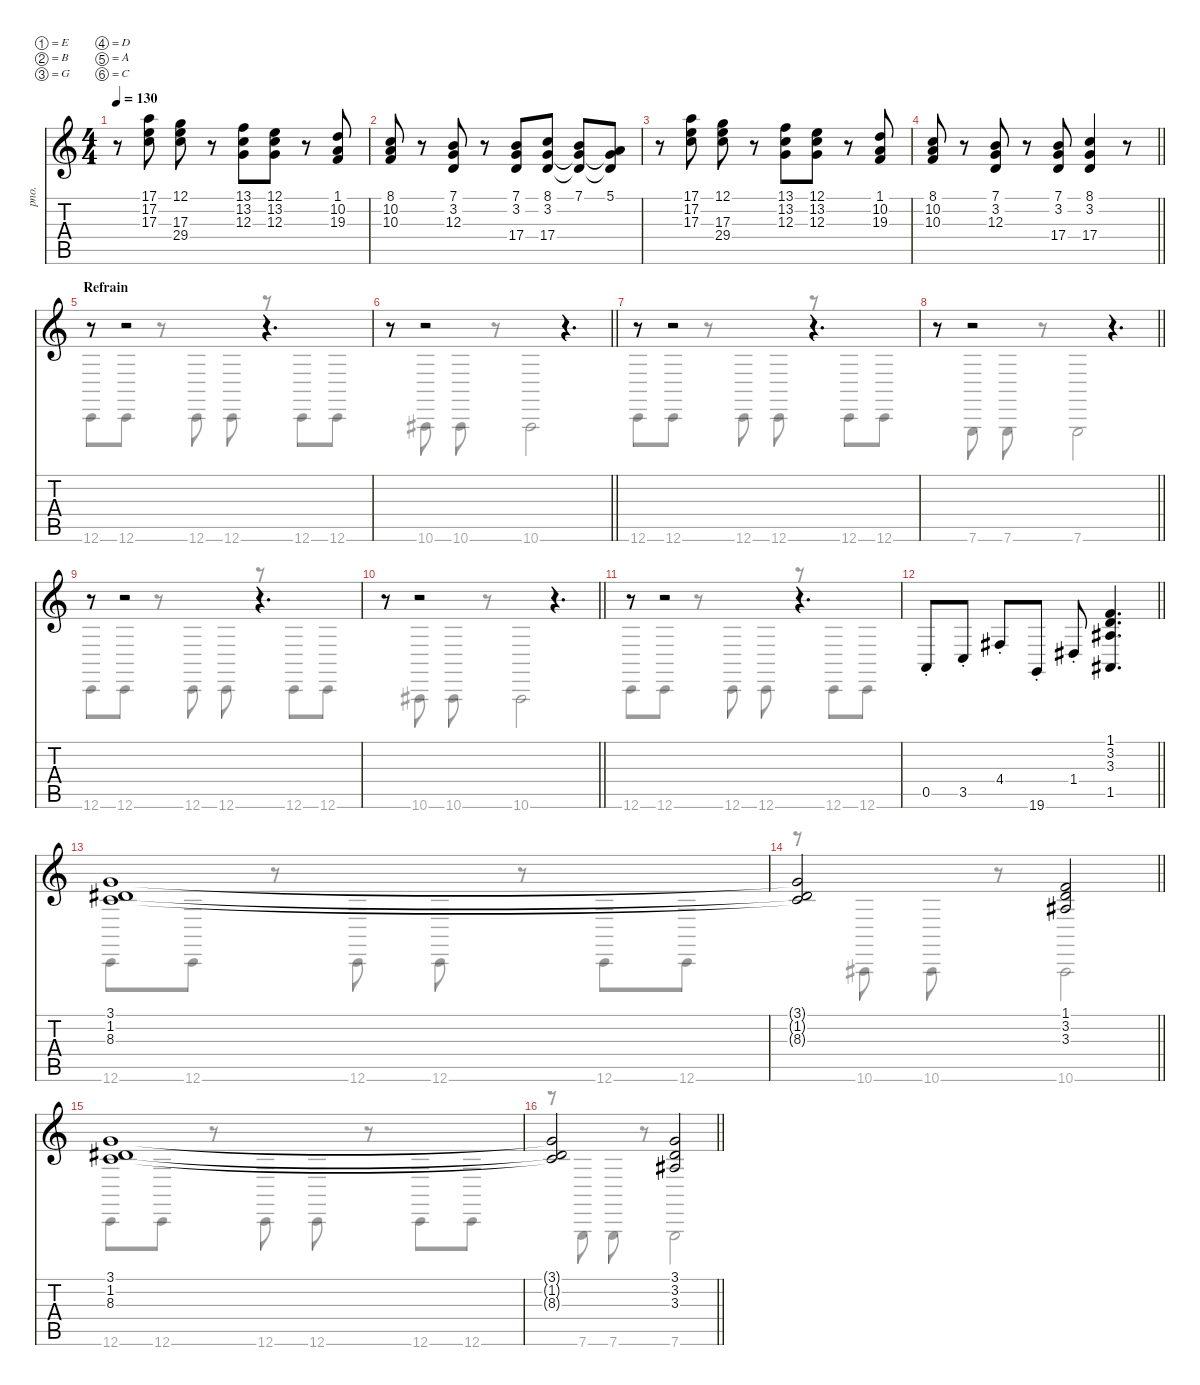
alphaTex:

\defaultSystemsLayout 4
\hideDynamics
\bracketExtendMode nobrackets
\otherSystemsTrackNameOrientation horizontal
\track ("Reney" "pno.") {instrument brightacousticpiano}
\staff {score tabs}
\tuning (E4 B3 G3 D3 A2 C1)
\voice
\ts (4 4)
\tempo 130
\clef g2
\ks c
r.8{dy f} (17.1 17.2 17.3).8 (12.1 17.3 29.4).8 r.8 (13.1 13.2 12.3).8 (12.1 13.2 12.3).8 r.8 (1.1 10.2 19.3).8 |
(8.1 10.2 10.3).8 r.8 (7.1 3.2 12.3).8 r.8 (7.1 3.2 17.4).8 (8.1 3.2 17.4).8 (7.1 3.2{t} 17.4{t}).8 (5.1 3.2{t} 17.4{t}).8 |
r.8 (17.1 17.2 17.3).8 (12.1 17.3 29.4).8 r.8 (13.1 13.2 12.3).8 (12.1 13.2 12.3).8 r.8 (1.1 10.2 19.3).8 |
\barLineRight lightlight
(8.1 10.2 10.3).8 r.8 (7.1 3.2 12.3).8 r.8 (7.1 3.2 17.4).8 (8.1 3.2 17.4).4 r.8 |
\section ("" "Refrain")
r.8{instrument brightacousticpiano} r.2 r.4{d} |
\barLineRight lightlight
r.8 r.2 r.4{d} |
r.8 r.2 r.4{d} |
\barLineRight lightlight
r.8 r.2 r.4{d} |
r.8 r.2 r.4{d} |
\barLineRight lightlight
r.8 r.2 r.4{d} |
r.8 r.2 r.4{d} |
\barLineRight lightlight
0.5{st}.8 3.5{st}.8 4.4{st acc #}.8 19.6{st}.8 1.4{st acc #}.8 (1.1 3.2 3.3{acc #} 1.5{acc #}).4{d} |
(3.1 1.2 8.3{acc #}).1 |
\barLineRight lightlight
(3.1{t} 1.2{t} 8.3{t acc #}).2 (1.1 3.2 3.3{acc #}).2 |
(3.1 1.2 8.3{acc #}).1 |
\barLineRight lightlight
(3.1{t} 1.2{t} 8.3{t acc #}).2 (3.1 3.2 3.3{acc #}).2
\voice
\clef g2
\ottava regular
\simile none
\ks c
|
|
|
\barLineRight lightlight
|
12.6.8 12.6.8 r.8 12.6.8 12.6.8 r.8 12.6.8 12.6.8 |
\barLineRight lightlight
r.8 10.6{acc #}.8 10.6{acc #}.8 r.8 10.6{acc #}.2 |
12.6.8 12.6.8 r.8 12.6.8 12.6.8 r.8 12.6.8 12.6.8 |
\barLineRight lightlight
r.8 7.6.8 7.6.8 r.8 7.6.2 |
12.6.8 12.6.8 r.8 12.6.8 12.6.8 r.8 12.6.8 12.6.8 |
\barLineRight lightlight
r.8 10.6{acc #}.8 10.6{acc #}.8 r.8 10.6{acc #}.2 |
12.6.8 12.6.8 r.8 12.6.8 12.6.8 r.8 12.6.8 12.6.8 |
\barLineRight lightlight
|
12.6.8 12.6.8 r.8 12.6.8 12.6.8 r.8 12.6.8 12.6.8 |
\barLineRight lightlight
r.8 10.6{acc #}.8 10.6{acc #}.8 r.8 10.6{acc #}.2 |
12.6.8 12.6.8 r.8 12.6.8 12.6.8 r.8 12.6.8 12.6.8 |
\barLineRight lightlight
r.8 7.6.8 7.6.8 r.8 7.6.2
